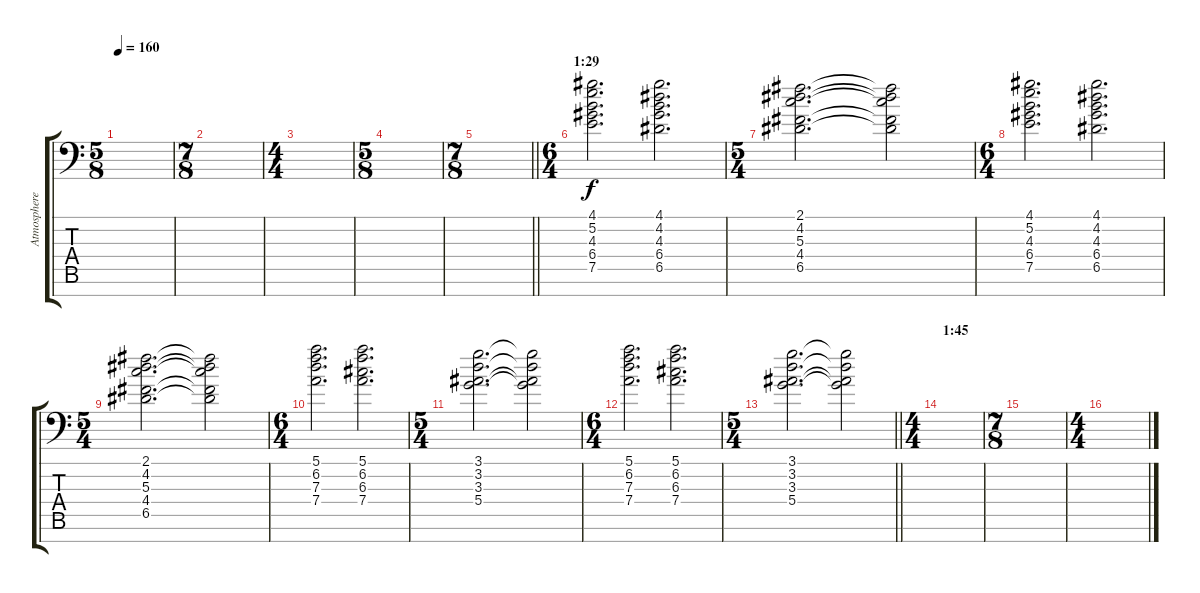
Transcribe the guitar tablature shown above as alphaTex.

\track ("Atmosphere Strings" "Atmosphere") {mute instrument electricbassfinger}
\staff {score tabs}
\tuning (E4 B3 G3 D3 A2 E2 A1) {hide}
\ts (5 8)
\tempo 160
\clef f4
\ks c
|
\ts (7 8)
|
\ts (4 4)
|
\ts (5 8)
|
\ts (7 8)
\barLineRight lightlight
|
\ts (6 4)
\section ("" "1:29")
(4.1 5.2 4.3 6.4 7.5).2{d instrument stringensemble2} (4.1 4.2 4.3 6.4 6.5).2{d instrument stringensemble2} |
\ts (5 4)
(2.1 4.2 5.3 4.4 6.5).2{d instrument stringensemble2} (2.1{t} 4.2{t} 5.3{t} 4.4{t} 6.5{t}).2 |
\ts (6 4)
(4.1 5.2 4.3 6.4 7.5).2{d} (4.1 4.2 4.3 6.4 6.5).2{d} |
\ts (5 4)
(2.1 4.2 5.3 4.4 6.5).2{d} (2.1{t} 4.2{t} 5.3{t} 4.4{t} 6.5{t}).2 |
\ts (6 4)
(5.1 6.2 7.3 7.4).2{d} (5.1 6.2 6.3 7.4).2{d} |
\ts (5 4)
(3.1 3.2 3.3 5.4).2{d} (3.1{t} 3.2{t} 3.3{t} 5.4{t}).2 |
\ts (6 4)
(5.1 6.2 7.3 7.4).2{d} (5.1 6.2 6.3 7.4).2{d} |
\ts (5 4)
\barLineRight lightlight
(3.1 3.2 3.3 5.4).2{d} (3.1{t} 3.2{t} 3.3{t} 5.4{t}).2 |
\ts (4 4)
\section ("" "1:45")
|
\ts (7 8)
|
\ts (4 4)
